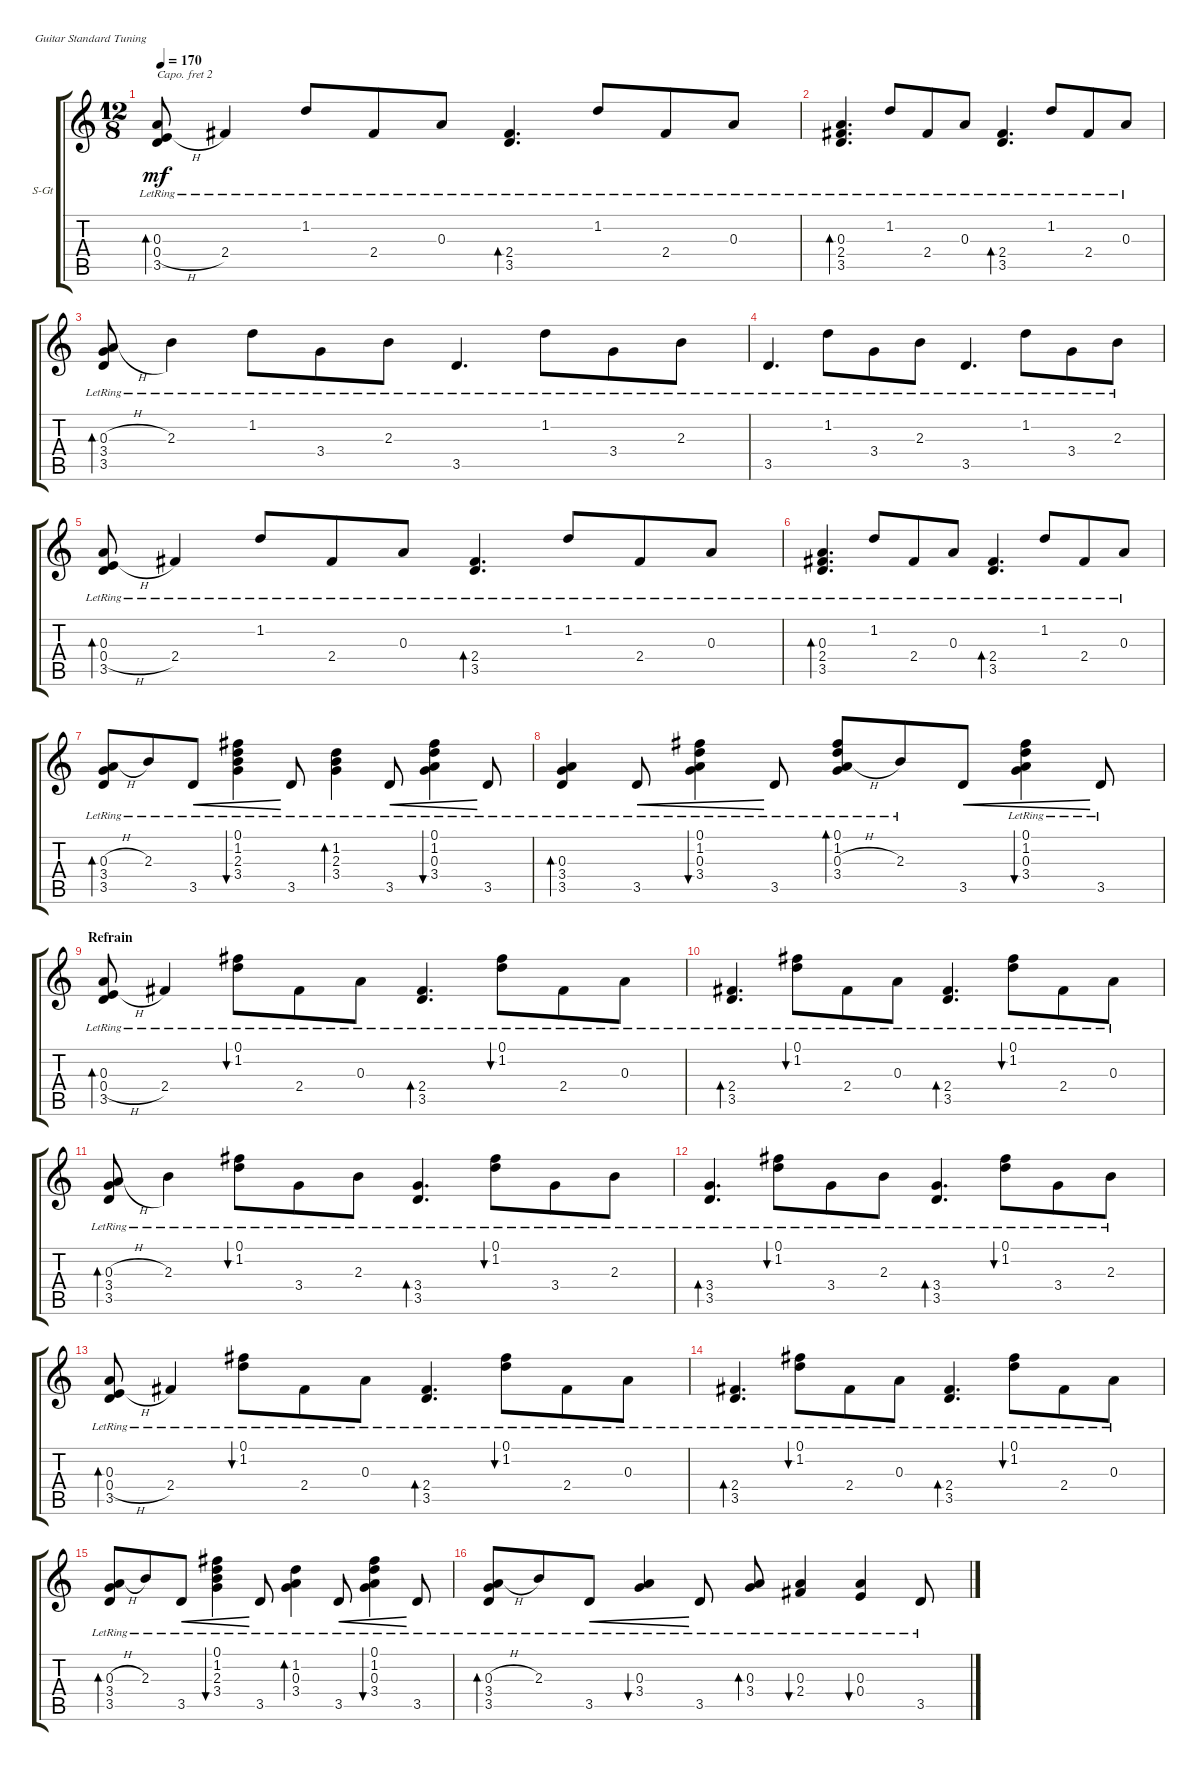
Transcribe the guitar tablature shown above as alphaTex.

\defaultSystemsLayout 4
\bracketExtendMode groupsimilarinstruments
\firstSystemTrackNameOrientation horizontal
\otherSystemsTrackNameOrientation horizontal
\track ("Steel Guitar" "S-Gt") {instrument acousticguitarsteel}
\staff {score tabs}
\capo 2
\tuning (E4 B3 G3 D3 A2 E2)
\ts (12 8)
\tempo 170
\clef g2
\scale
1.11728
\ks c
(3.5{lr} 0.4{h lr} 0.3{lr}).8{bd 72 dy mf} 2.4{lr}.4 1.2{lr}.8 2.4{lr}.8 0.3{lr}.8 (3.5{lr} 2.4{lr}).4{d bd 46} 1.2{lr}.8 2.4{lr}.8 0.3{lr}.8 |
\scale
0.960908 (3.5{lr} 2.4{lr} 0.3{lr}).4{d bd 43} 1.2{lr}.8 2.4{lr}.8 0.3{lr}.8 (3.5{lr} 2.4{lr}).4{d bd 59} 1.2{lr}.8 2.4{lr}.8 0.3{lr}.8 |
\scale
0.960908 (3.5{lr} 3.4{lr} 0.3{h lr}).8{bd 66} 2.3{lr}.4 1.2{lr}.8 3.4{lr}.8 2.3{lr}.8 3.5{lr}.4{d} 1.2{lr}.8 3.4{lr}.8 2.3{lr}.8 |
\scale
0.960908 3.5{lr}.4{d} 1.2{lr}.8 3.4{lr}.8 2.3{lr}.8 3.5{lr}.4{d} 1.2{lr}.8 3.4{lr}.8 2.3{lr}.8 |
\scale
1.11728 (3.5{lr} 0.4{h lr} 0.3{lr}).8{bd 72} 2.4{lr}.4 1.2{lr}.8 2.4{lr}.8 0.3{lr}.8 (3.5{lr} 2.4{lr}).4{d bd 46} 1.2{lr}.8 2.4{lr}.8 0.3{lr}.8 |
\scale
0.960908 (3.5{lr} 2.4{lr} 0.3{lr}).4{d bd 43} 1.2{lr}.8 2.4{lr}.8 0.3{lr}.8 (3.5{lr} 2.4{lr}).4{d bd 59} 1.2{lr}.8 2.4{lr}.8 0.3{lr}.8 |
\scale
0.960908 (3.5{lr} 3.4{lr} 0.3{h lr}).8{bd 49} 2.3{lr}.8 3.5{lr}.8{cre} (2.3{lr} 3.4{lr} 0.1{lr} 1.2{lr}).4{bu 48 cre} 3.5{lr}.8 (3.4{lr} 2.3{lr} 1.2{lr}).4{bd 56} 3.5{lr}.8{cre} (3.4{lr} 0.3{lr} 1.2{lr} 0.1{lr}).4{bu 55 cre} 3.5{lr}.8 |
\scale
0.960908 (3.5{lr} 3.4{lr} 0.3{lr}).4{bd 49} 3.5{lr}.8{cre} (0.3{lr} 3.4{lr} 0.1{lr} 1.2{lr}).4{bu 48 cre} 3.5{lr}.8 (3.4{lr} 0.3{h lr} 1.2{lr} 0.1{lr}).8{bd 51} 2.3{lr}.8 3.5.8{cre} (3.4{lr} 0.3{lr} 1.2{lr} 0.1{lr}).4{bu 51 cre} 3.5{lr}.8 |
\section ("" "Refrain")
\scale
1.11728 (3.5{lr} 0.4{h lr} 0.3{lr}).8{bd 65} 2.4{lr}.4 (1.2{lr} 0.1{lr}).8{bu 58} 2.4{lr}.8 0.3{lr}.8 (3.5{lr} 2.4{lr}).4{d bd 55} (1.2{lr} 0.1{lr}).8{bu 58} 2.4{lr}.8 0.3{lr}.8 |
\scale
0.960908 (3.5{lr} 2.4{lr}).4{d bd 57} (1.2{lr} 0.1{lr}).8{bu 58} 2.4{lr}.8 0.3{lr}.8 (3.5{lr} 2.4{lr}).4{d bd 53} (1.2{lr} 0.1{lr}).8{bu 58} 2.4{lr}.8 0.3{lr}.8 |
\scale
0.960908 (3.5{lr} 3.4{lr} 0.3{h lr}).8{bd 60} 2.3{lr}.4 (1.2{lr} 0.1{lr}).8{bu 58} 3.4{lr}.8 2.3{lr}.8 (3.5{lr} 3.4{lr}).4{d bd 53} (1.2{lr} 0.1{lr}).8{bu 58} 3.4{lr}.8 2.3{lr}.8 |
\scale
0.960908 (3.5{lr} 3.4{lr}).4{d bd 53} (1.2{lr} 0.1{lr}).8{bu 58} 3.4{lr}.8 2.3{lr}.8 (3.5{lr} 3.4{lr}).4{d bd 53} (1.2{lr} 0.1{lr}).8{bu 58} 3.4{lr}.8 2.3{lr}.8 |
\scale
1.11728 (3.5{lr} 0.4{h lr} 0.3{lr}).8{bd 51} 2.4{lr}.4 (1.2{lr} 0.1{lr}).8{bu 58} 2.4{lr}.8 0.3{lr}.8 (3.5{lr} 2.4{lr}).4{d bd 41} (1.2{lr} 0.1{lr}).8{bu 58} 2.4{lr}.8 0.3{lr}.8 |
\scale
0.960908 (3.5{lr} 2.4{lr}).4{d bd 43} (1.2{lr} 0.1{lr}).8{bu 58} 2.4{lr}.8 0.3{lr}.8 (3.5{lr} 2.4{lr}).4{d bd 39} (1.2{lr} 0.1{lr}).8{bu 58} 2.4{lr}.8 0.3{lr}.8 |
\scale
0.960908 (3.5{lr} 3.4{lr} 0.3{h lr}).8{bd 49} 2.3{lr}.8 3.5{lr}.8{cre} (2.3{lr} 3.4{lr} 0.1{lr} 1.2{lr}).4{bu 48 cre} 3.5{lr}.8 (3.4{lr} 0.3{lr} 1.2{lr}).4{bd 56} 3.5{lr}.8{cre} (3.4{lr} 0.3{lr} 1.2{lr} 0.1{lr}).4{bu 55 cre} 3.5{lr}.8 |
\scale
0.960908 (3.5{lr} 3.4{lr} 0.3{h lr}).8{bd 51} 2.3{lr}.8 3.5{lr}.8{cre} (3.4{lr} 0.3{lr}).4{bu 51 cre} 3.5{lr}.8 (0.3{lr} 3.4{lr}).8{bd 51} (2.4{lr} 0.3{lr}).4{bu 51} (0.4{lr} 0.3{lr}).4{bu 51} 3.5{lr}.8
